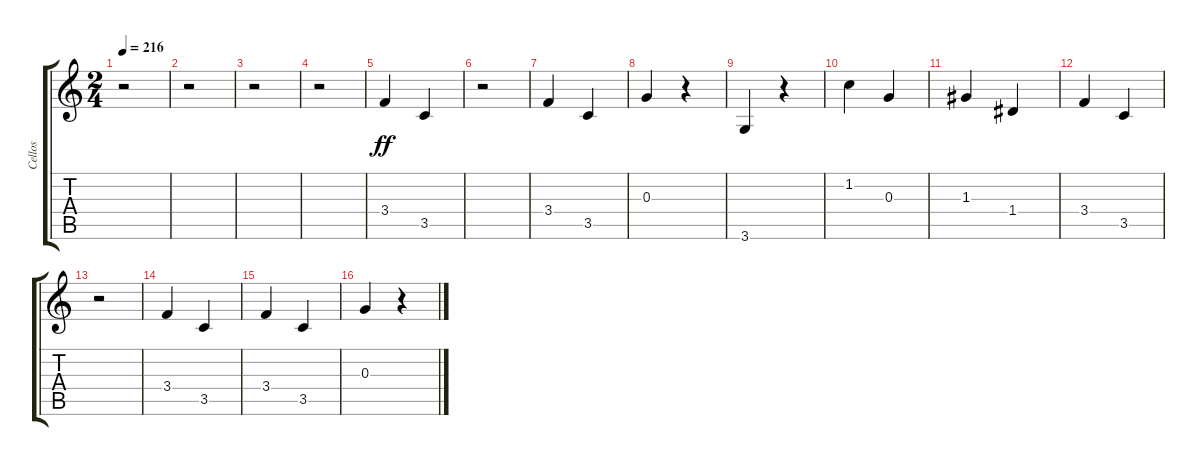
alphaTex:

\track ("Cellos" "Cellos") {instrument contrabass}
\staff {score tabs}
\tuning (E4 B3 G3 D3 A2 E2) {hide}
\ts (2 4)
\tempo 216
\clef g2
\ks c
r.2{dy ff} |
r.2 |
r.2 |
r.2 |
3.4.4 3.5.4 |
r.2 |
3.4.4 3.5.4 |
0.3.4 r.4 |
3.6.4 r.4 |
1.2.4 0.3.4 |
1.3.4 1.4.4 |
3.4.4 3.5.4 |
r.2 |
3.4.4 3.5.4 |
3.4.4 3.5.4 |
0.3.4 r.4
